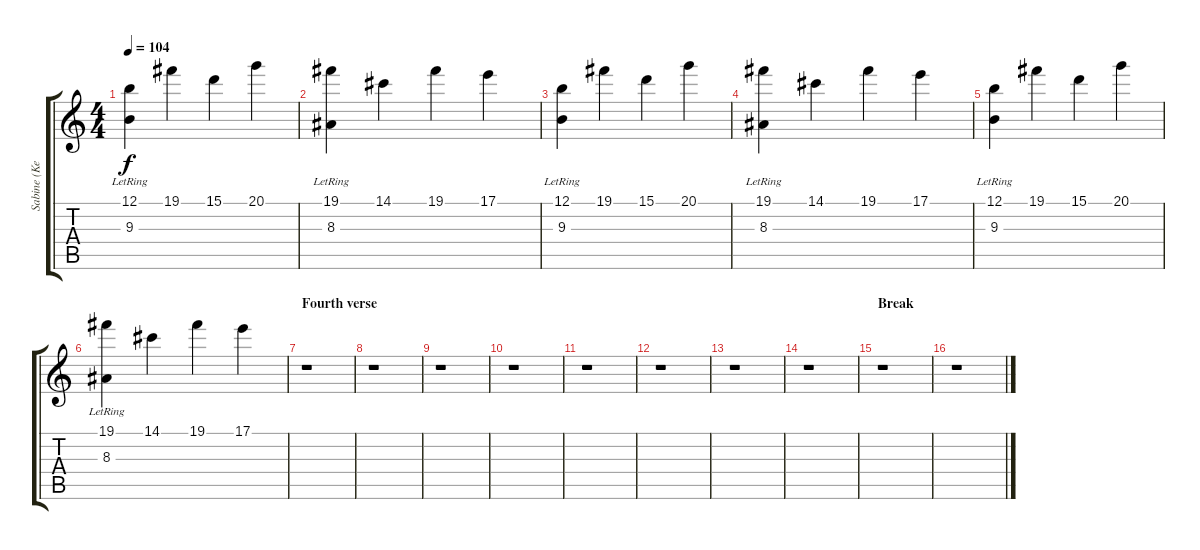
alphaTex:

\track ("Sabine (KeybHigh)" "Sabine (Ke") {instrument churchorgan}
\staff {score tabs}
\tuning (B4 Gb4 D4 A3 E3 B2) {hide}
\ts (4 4)
\tempo 104
\clef g2
\ks c
(12.1 9.3{lr}).4{dy f} 19.1.4 15.1.4 20.1.4 |
(19.1 8.3{lr}).4 14.1.4 19.1.4 17.1.4 |
(12.1 9.3{lr}).4 19.1.4 15.1.4 20.1.4 |
(19.1 8.3{lr}).4 14.1.4 19.1.4 17.1.4 |
(12.1 9.3{lr}).4 19.1.4 15.1.4 20.1.4 |
(19.1 8.3{lr}).4 14.1.4 19.1.4 17.1.4 |
\section ("" "Fourth verse")
r.1 |
r.1 |
r.1 |
r.1 |
r.1 |
r.1 |
r.1 |
r.1 |
\section ("" "Break")
r.1 |
r.1
